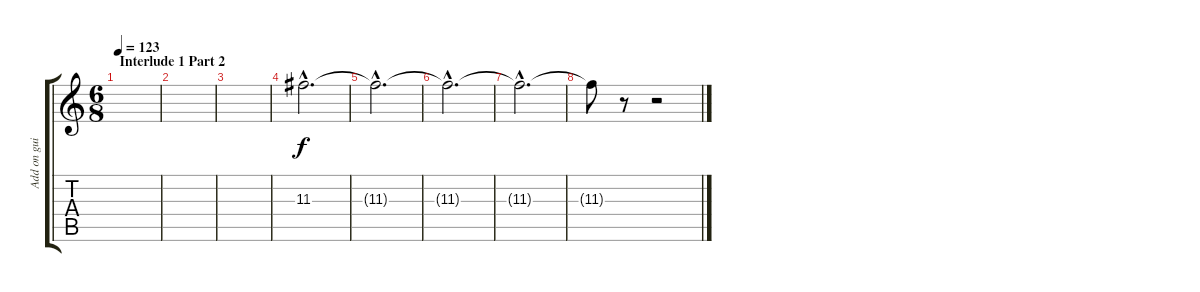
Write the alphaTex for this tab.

\track ("Add on guitar " "Add on gui") {instrument distortionguitar}
\staff {score tabs}
\tuning (E4 B3 G3 D3 A2 E2) {hide}
\ts (6 8)
\section ("" "Interlude 1 Part 2")
\tempo 123
\clef g2
\ks c
|
|
|
11.3{hac}.2{d volume 7} |
11.3{hac t}.2{d dy f} |
11.3{hac t}.2{d volume 16} |
11.3{hac t}.2{d} |
11.3{t}.8 r.8 r.2
